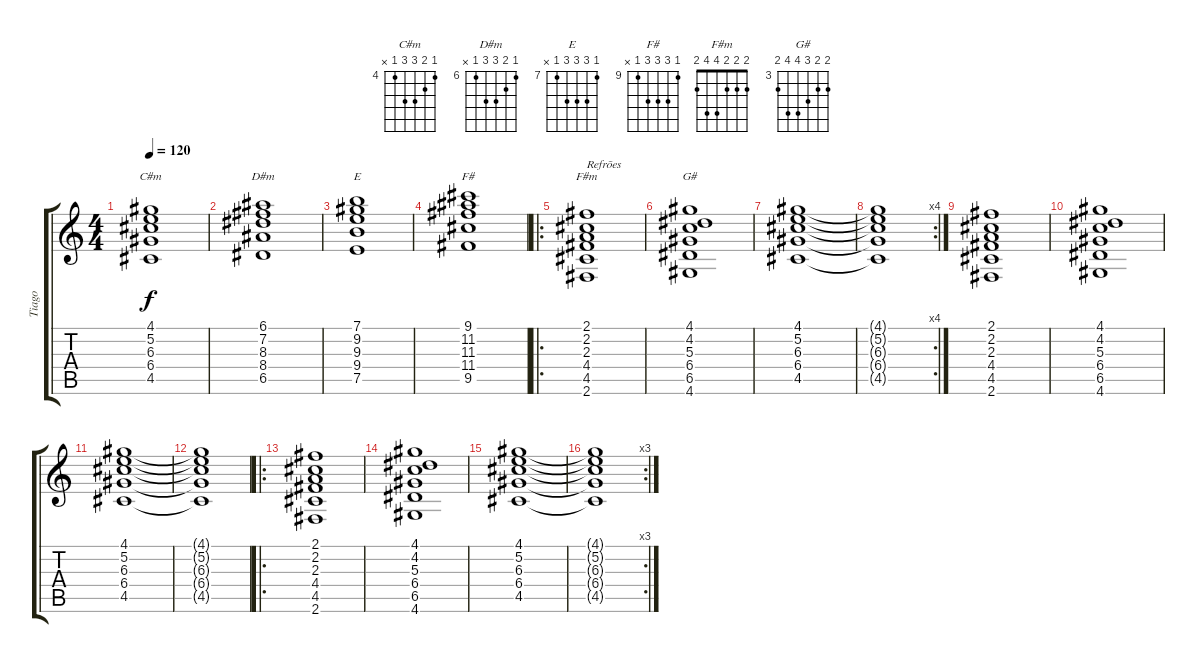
\track ("Tiago" "Tiago") {instrument overdrivenguitar}
\staff {score tabs}
\tuning (E4 B3 G3 D3 A2 E2) {hide}
\chord ("C#m" 4 5 6 6 4 x) {firstfret 4}
\chord ("D#m" 6 7 8 8 6 x) {firstfret 6}
\chord ("E" 7 9 9 9 7 x) {firstfret 7}
\chord ("F#" 9 11 11 11 9 x) {firstfret 9}
\chord ("F#m" 2 2 2 4 4 2)
\chord ("G#" 4 4 5 6 6 4) {firstfret 3}
\ts (4 4)
\tempo 120
\clef g2
\ks c
(4.1 5.2 6.3 6.4 4.5).1{ch "C#m" dy f} |
(6.1 7.2 8.3 8.4 6.5).1{ch "D#m"} |
(7.1 9.2 9.3 9.4 7.5).1{ch "E"} |
(9.1 11.2 11.3 11.4 9.5).1{ch "F#"} |
\ro
(2.1 2.2 2.3 4.4 4.5 2.6).1{ch "F#m" txt "Refrões"} |
(4.1 4.2 5.3 6.4 6.5 4.6).1{ch "G#"} |
(4.1 5.2 6.3 6.4 4.5).1 |
\rc 4
(4.1{t} 5.2{t} 6.3{t} 6.4{t} 4.5{t}).1 |
(2.1 2.2 2.3 4.4 4.5 2.6).1 |
(4.1 4.2 5.3 6.4 6.5 4.6).1 |
(4.1 5.2 6.3 6.4 4.5).1 |
(4.1{t} 5.2{t} 6.3{t} 6.4{t} 4.5{t}).1 |
\ro
(2.1 2.2 2.3 4.4 4.5 2.6).1 |
(4.1 4.2 5.3 6.4 6.5 4.6).1 |
(4.1 5.2 6.3 6.4 4.5).1 |
\rc 3
(4.1{t} 5.2{t} 6.3{t} 6.4{t} 4.5{t}).1
